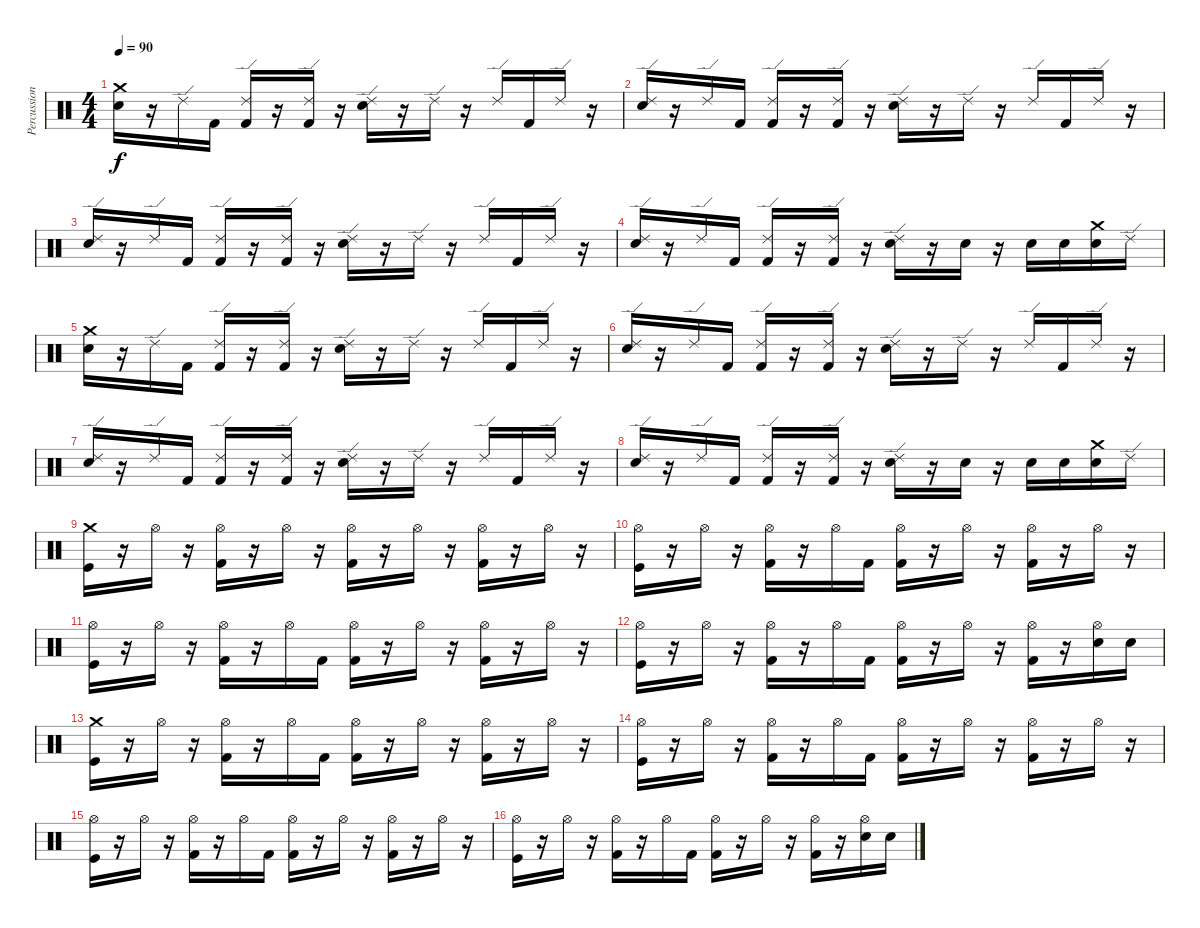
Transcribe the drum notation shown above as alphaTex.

\track ("Percussions" "Percussion") {instrument percussion}
\staff {score}
\articulation defaults
\ts (4 4)
\tempo 90
\clef neutral
\ks c
("Crash medium (hit)" "Snare (hit) 2").16{dy f} r.16 "Ride (edge) 2".16 "Kick (hit) 2".16 ("Kick (hit) 2" "Ride (edge) 2").16 r.16 ("Kick (hit) 2" "Ride (edge) 2").16 r.16 ("Ride (edge) 2" "Snare (hit) 2").16 r.16 "Ride (edge) 2".16 r.16 "Ride (edge) 2".16 "Kick (hit) 2".16 "Ride (edge) 2".16 r.16 |
("Ride (edge) 2" "Snare (hit) 2").16 r.16 "Ride (edge) 2".16 "Kick (hit) 2".16 ("Kick (hit) 2" "Ride (edge) 2").16 r.16 ("Kick (hit) 2" "Ride (edge) 2").16 r.16 ("Ride (edge) 2" "Snare (hit) 2").16 r.16 "Ride (edge) 2".16 r.16 "Ride (edge) 2".16 "Kick (hit) 2".16 "Ride (edge) 2".16 r.16 |
("Ride (edge) 2" "Snare (hit) 2").16 r.16 "Ride (edge) 2".16 "Kick (hit) 2".16 ("Kick (hit) 2" "Ride (edge) 2").16 r.16 ("Kick (hit) 2" "Ride (edge) 2").16 r.16 ("Ride (edge) 2" "Snare (hit) 2").16 r.16 "Ride (edge) 2".16 r.16 "Ride (edge) 2".16 "Kick (hit) 2".16 "Ride (edge) 2".16 r.16 |
("Ride (edge) 2" "Snare (hit) 2").16 r.16 "Ride (edge) 2".16 "Kick (hit) 2".16 ("Kick (hit) 2" "Ride (edge) 2").16 r.16 ("Kick (hit) 2" "Ride (edge) 2").16 r.16 ("Ride (edge) 2" "Snare (hit) 2").16 r.16 "Snare (hit) 2".16 r.16 "Snare (hit) 2".16 "Snare (hit) 2".16 ("Crash medium (hit)" "Snare (hit) 2").16 "Ride (edge) 2".16 |
("Crash medium (hit)" "Snare (hit) 2").16 r.16 "Ride (edge) 2".16 "Kick (hit) 2".16 ("Kick (hit) 2" "Ride (edge) 2").16 r.16 ("Kick (hit) 2" "Ride (edge) 2").16 r.16 ("Ride (edge) 2" "Snare (hit) 2").16 r.16 "Ride (edge) 2".16 r.16 "Ride (edge) 2".16 "Kick (hit) 2".16 "Ride (edge) 2".16 r.16 |
("Ride (edge) 2" "Snare (hit) 2").16 r.16 "Ride (edge) 2".16 "Kick (hit) 2".16 ("Kick (hit) 2" "Ride (edge) 2").16 r.16 ("Kick (hit) 2" "Ride (edge) 2").16 r.16 ("Ride (edge) 2" "Snare (hit) 2").16 r.16 "Ride (edge) 2".16 r.16 "Ride (edge) 2".16 "Kick (hit) 2".16 "Ride (edge) 2".16 r.16 |
("Ride (edge) 2" "Snare (hit) 2").16 r.16 "Ride (edge) 2".16 "Kick (hit) 2".16 ("Kick (hit) 2" "Ride (edge) 2").16 r.16 ("Kick (hit) 2" "Ride (edge) 2").16 r.16 ("Ride (edge) 2" "Snare (hit) 2").16 r.16 "Ride (edge) 2".16 r.16 "Ride (edge) 2".16 "Kick (hit) 2".16 "Ride (edge) 2".16 r.16 |
("Ride (edge) 2" "Snare (hit) 2").16 r.16 "Ride (edge) 2".16 "Kick (hit) 2".16 ("Kick (hit) 2" "Ride (edge) 2").16 r.16 ("Kick (hit) 2" "Ride (edge) 2").16 r.16 ("Ride (edge) 2" "Snare (hit) 2").16 r.16 "Snare (hit) 2".16 r.16 "Snare (hit) 2".16 "Snare (hit) 2".16 ("Crash medium (hit)" "Snare (hit) 2").16 "Ride (edge) 2".16 |
("Crash medium (hit)" "Kick (hit)").16 r.16 "Hi-Hat (open)".16 r.16 ("Hi-Hat (open)" "Kick (hit) 2").16 r.16 "Hi-Hat (open)".16 r.16 ("Kick (hit) 2" "Hi-Hat (open)").16 r.16 "Hi-Hat (open)".16 r.16 ("Kick (hit) 2" "Hi-Hat (open)").16 r.16 "Hi-Hat (open)".16 r.16 |
("Hi-Hat (open)" "Kick (hit)").16 r.16 "Hi-Hat (open)".16 r.16 ("Hi-Hat (open)" "Kick (hit) 2").16 r.16 "Hi-Hat (open)".16 "Kick (hit) 2".16 ("Kick (hit) 2" "Hi-Hat (open)").16 r.16 "Hi-Hat (open)".16 r.16 ("Kick (hit) 2" "Hi-Hat (open)").16 r.16 "Hi-Hat (open)".16 r.16 |
("Hi-Hat (open)" "Kick (hit)").16 r.16 "Hi-Hat (open)".16 r.16 ("Hi-Hat (open)" "Kick (hit) 2").16 r.16 "Hi-Hat (open)".16 "Kick (hit) 2".16 ("Kick (hit) 2" "Hi-Hat (open)").16 r.16 "Hi-Hat (open)".16 r.16 ("Kick (hit) 2" "Hi-Hat (open)").16 r.16 "Hi-Hat (open)".16 r.16 |
("Hi-Hat (open)" "Kick (hit)").16 r.16 "Hi-Hat (open)".16 r.16 ("Hi-Hat (open)" "Kick (hit) 2").16 r.16 "Hi-Hat (open)".16 "Kick (hit) 2".16 ("Kick (hit) 2" "Hi-Hat (open)").16 r.16 "Hi-Hat (open)".16 r.16 ("Kick (hit) 2" "Hi-Hat (open)").16 r.16 ("Hi-Hat (open)" "Snare (hit) 2").16 "Snare (hit) 2".16 |
("Crash medium (hit)" "Kick (hit)").16 r.16 "Hi-Hat (open)".16 r.16 ("Hi-Hat (open)" "Kick (hit) 2").16 r.16 "Hi-Hat (open)".16 "Kick (hit) 2".16 ("Kick (hit) 2" "Hi-Hat (open)").16 r.16 "Hi-Hat (open)".16 r.16 ("Kick (hit) 2" "Hi-Hat (open)").16 r.16 "Hi-Hat (open)".16 r.16 |
("Hi-Hat (open)" "Kick (hit)").16 r.16 "Hi-Hat (open)".16 r.16 ("Hi-Hat (open)" "Kick (hit) 2").16 r.16 "Hi-Hat (open)".16 "Kick (hit) 2".16 ("Kick (hit) 2" "Hi-Hat (open)").16 r.16 "Hi-Hat (open)".16 r.16 ("Kick (hit) 2" "Hi-Hat (open)").16 r.16 "Hi-Hat (open)".16 r.16 |
("Hi-Hat (open)" "Kick (hit)").16 r.16 "Hi-Hat (open)".16 r.16 ("Hi-Hat (open)" "Kick (hit) 2").16 r.16 "Hi-Hat (open)".16 "Kick (hit) 2".16 ("Kick (hit) 2" "Hi-Hat (open)").16 r.16 "Hi-Hat (open)".16 r.16 ("Kick (hit) 2" "Hi-Hat (open)").16 r.16 "Hi-Hat (open)".16 r.16 |
("Hi-Hat (open)" "Kick (hit)").16 r.16 "Hi-Hat (open)".16 r.16 ("Hi-Hat (open)" "Kick (hit) 2").16 r.16 "Hi-Hat (open)".16 "Kick (hit) 2".16 ("Kick (hit) 2" "Hi-Hat (open)").16 r.16 "Hi-Hat (open)".16 r.16 ("Kick (hit) 2" "Hi-Hat (open)").16 r.16 ("Hi-Hat (open)" "Snare (hit) 2").16 "Snare (hit) 2".16
